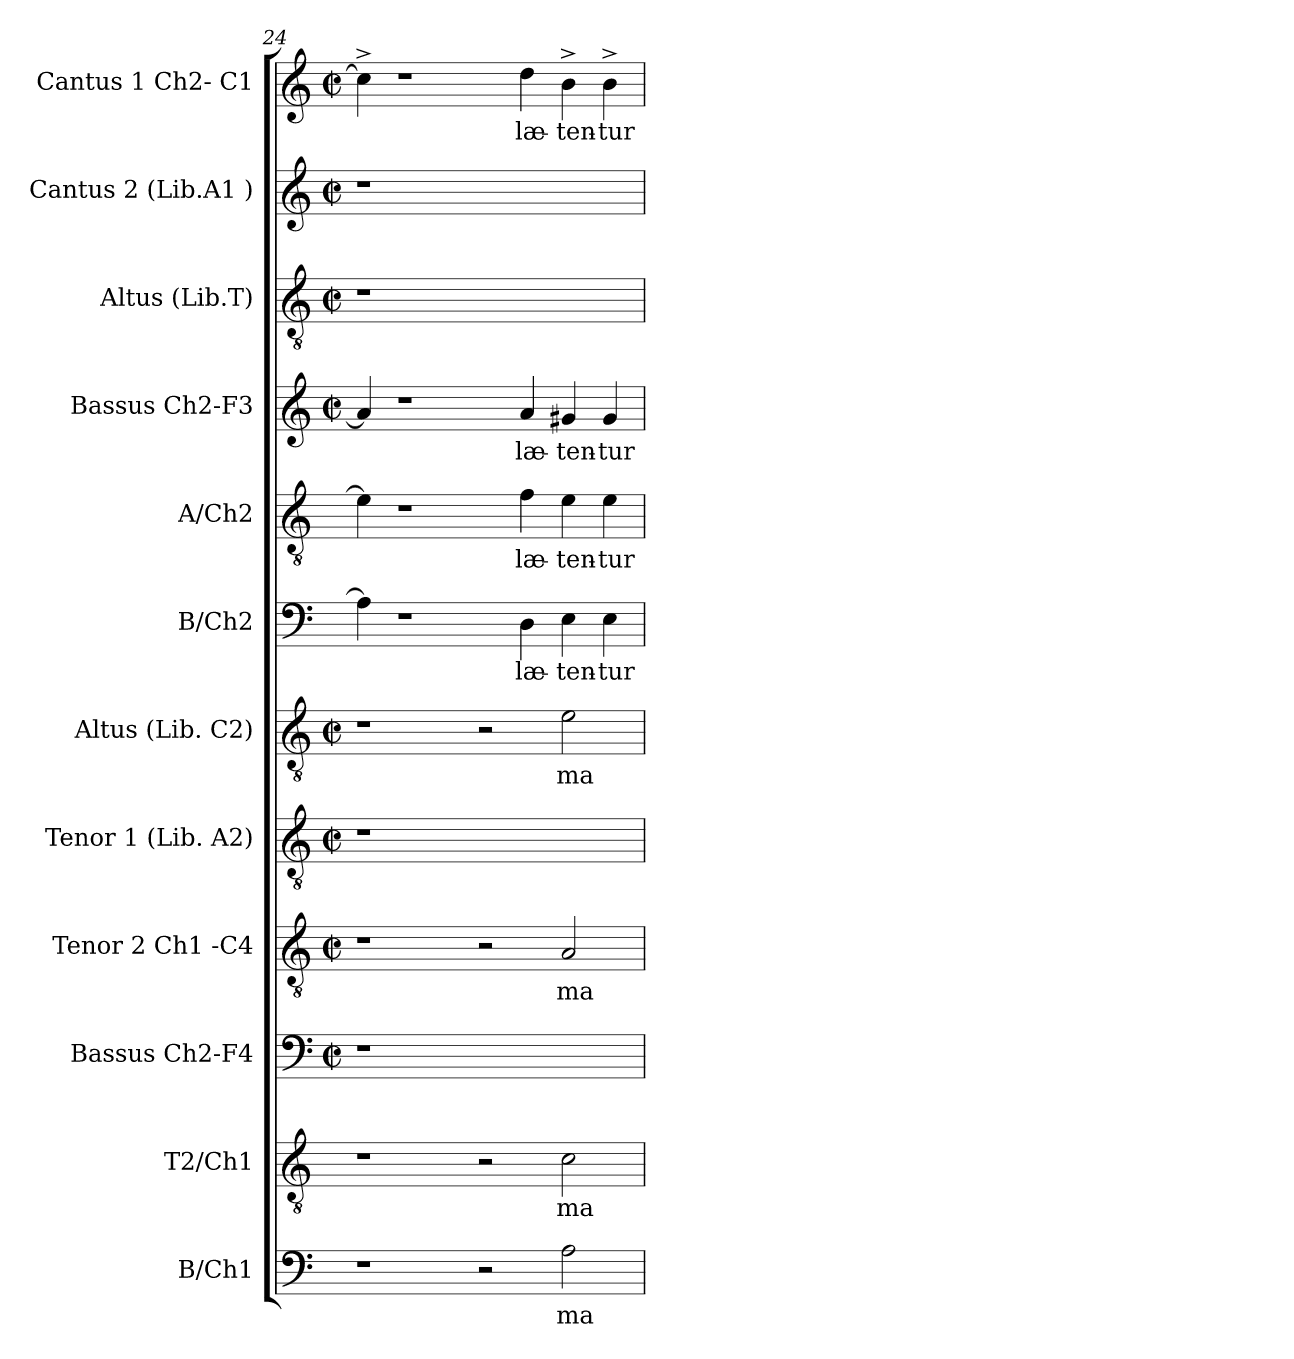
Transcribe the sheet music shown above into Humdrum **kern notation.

**kern	**text	**kern	**text	**kern	**kern	**text	**kern	**kern	**text	**kern	**text	**kern	**text	**kern	**text	**kern	**kern	**kern	**text
*part12	*part12	*part11	*part11	*part10	*part9	*part9	*part8	*part7	*part7	*part6	*part6	*part5	*part5	*part4	*part4	*part3	*part2	*part1	*part1
*staff12	*staff12	*staff11	*staff11	*staff10	*staff9	*staff9	*staff8	*staff7	*staff7	*staff6	*staff6	*staff5	*staff5	*staff4	*staff4	*staff3	*staff2	*staff1	*staff1
*I"B/Ch1	*	*I"T2/Ch1	*	*I"Bassus  Ch2-F4	*I"Tenor 2  Ch1 -C4	*	*I"Tenor 1  (Lib. A2)	*I"Altus  (Lib. C2)	*	*I"B/Ch2	*	*I"A/Ch2	*	*I"Bassus  Ch2-F3	*	*I"Altus  (Lib.T)	*I"Cantus 2  (Lib.A1 )	*I"Cantus 1  Ch2- C1	*
*I'B/Ch1	*	*I'T2/Ch1	*	*I'Ch	*I'T1 /Ch1	*	*	*I'C2	*	*I'B/Ch2	*	*I'A/Ch2	*	*	*	*	*	*I'C1 /Ch2	*
*clefF4	*	*clefGv2	*	*clefF4	*clefGv2	*	*clefGv2	*clefGv2	*	*clefF4	*	*clefGv2	*	*clefG2	*	*clefGv2	*clefG2	*clefG2	*
*	*	*	*	*M2/2	*M2/2	*	*M2/2	*M2/2	*	*	*	*	*	*M2/2	*	*M2/2	*M2/2	*M2/2	*
*	*	*	*	*met(c|)	*met(c|)	*	*met(c|)	*met(c|)	*	*	*	*	*	*met(c|)	*	*met(c|)	*met(c|)	*met(c|)	*
=24	=24	=24	=24	=24	=24	=24	=24	=24	=24	=24	=24	=24	=24	=24	=24	=24	=24	=24	=24
1r	.	1r	.	1r	1r	.	1r	1r	.	4A\]	.	4e\]	.	4a/]	.	1r	1r	4cc#^<\]	.
.	.	.	.	.	.	.	.	.	.	1r	.	1r	.	1r	.	.	.	1r	.
2r	.	2r	.	1ryy	2r	.	1ryy	2r	.	.	.	.	.	.	.	1ryy	1ryy	.	.
!	!	!	!	!	!	!	!	!	!	!	!LO:LY:b	!	!LO:LY:b	!	!LO:LY:b	!	!	!	!LO:LY:b
.	.	.	.	.	.	.	.	.	.	4D\	læ-	4f\	læ-	4a/	læ-	.	.	4dd\	læ-
!	!LO:LY:b:cj	!	!LO:LY:b:cj	!	!	!LO:LY:b:cj	!	!	!LO:LY:b:cj	!	!LO:LY:b:rj	!	!LO:LY:b:rj	!	!LO:LY:b:rj	!	!	!	!LO:LY:b:rj
2A\	ma-	2c\	ma-	.	2A/	ma-	.	2e\	ma-	4E\	-ten-	4e\	-ten-	4g#X/	-ten-	.	.	4b^<\	-ten-
!	!	!	!	!	!	!	!	!	!	!	!LO:LY:b	!	!LO:LY:b	!	!LO:LY:b	!	!	!	!LO:LY:b
.	.	.	.	.	.	.	.	.	.	4E\	-tur	4e\	-tur	4g#/	-tur	.	.	4b^<\	-tur
=	=	=	=	=	=	=	=	=	=	=	=	=	=	=	=	=	=	=	=
*-	*-	*-	*-	*-	*-	*-	*-	*-	*-	*-	*-	*-	*-	*-	*-	*-	*-	*-	*-
